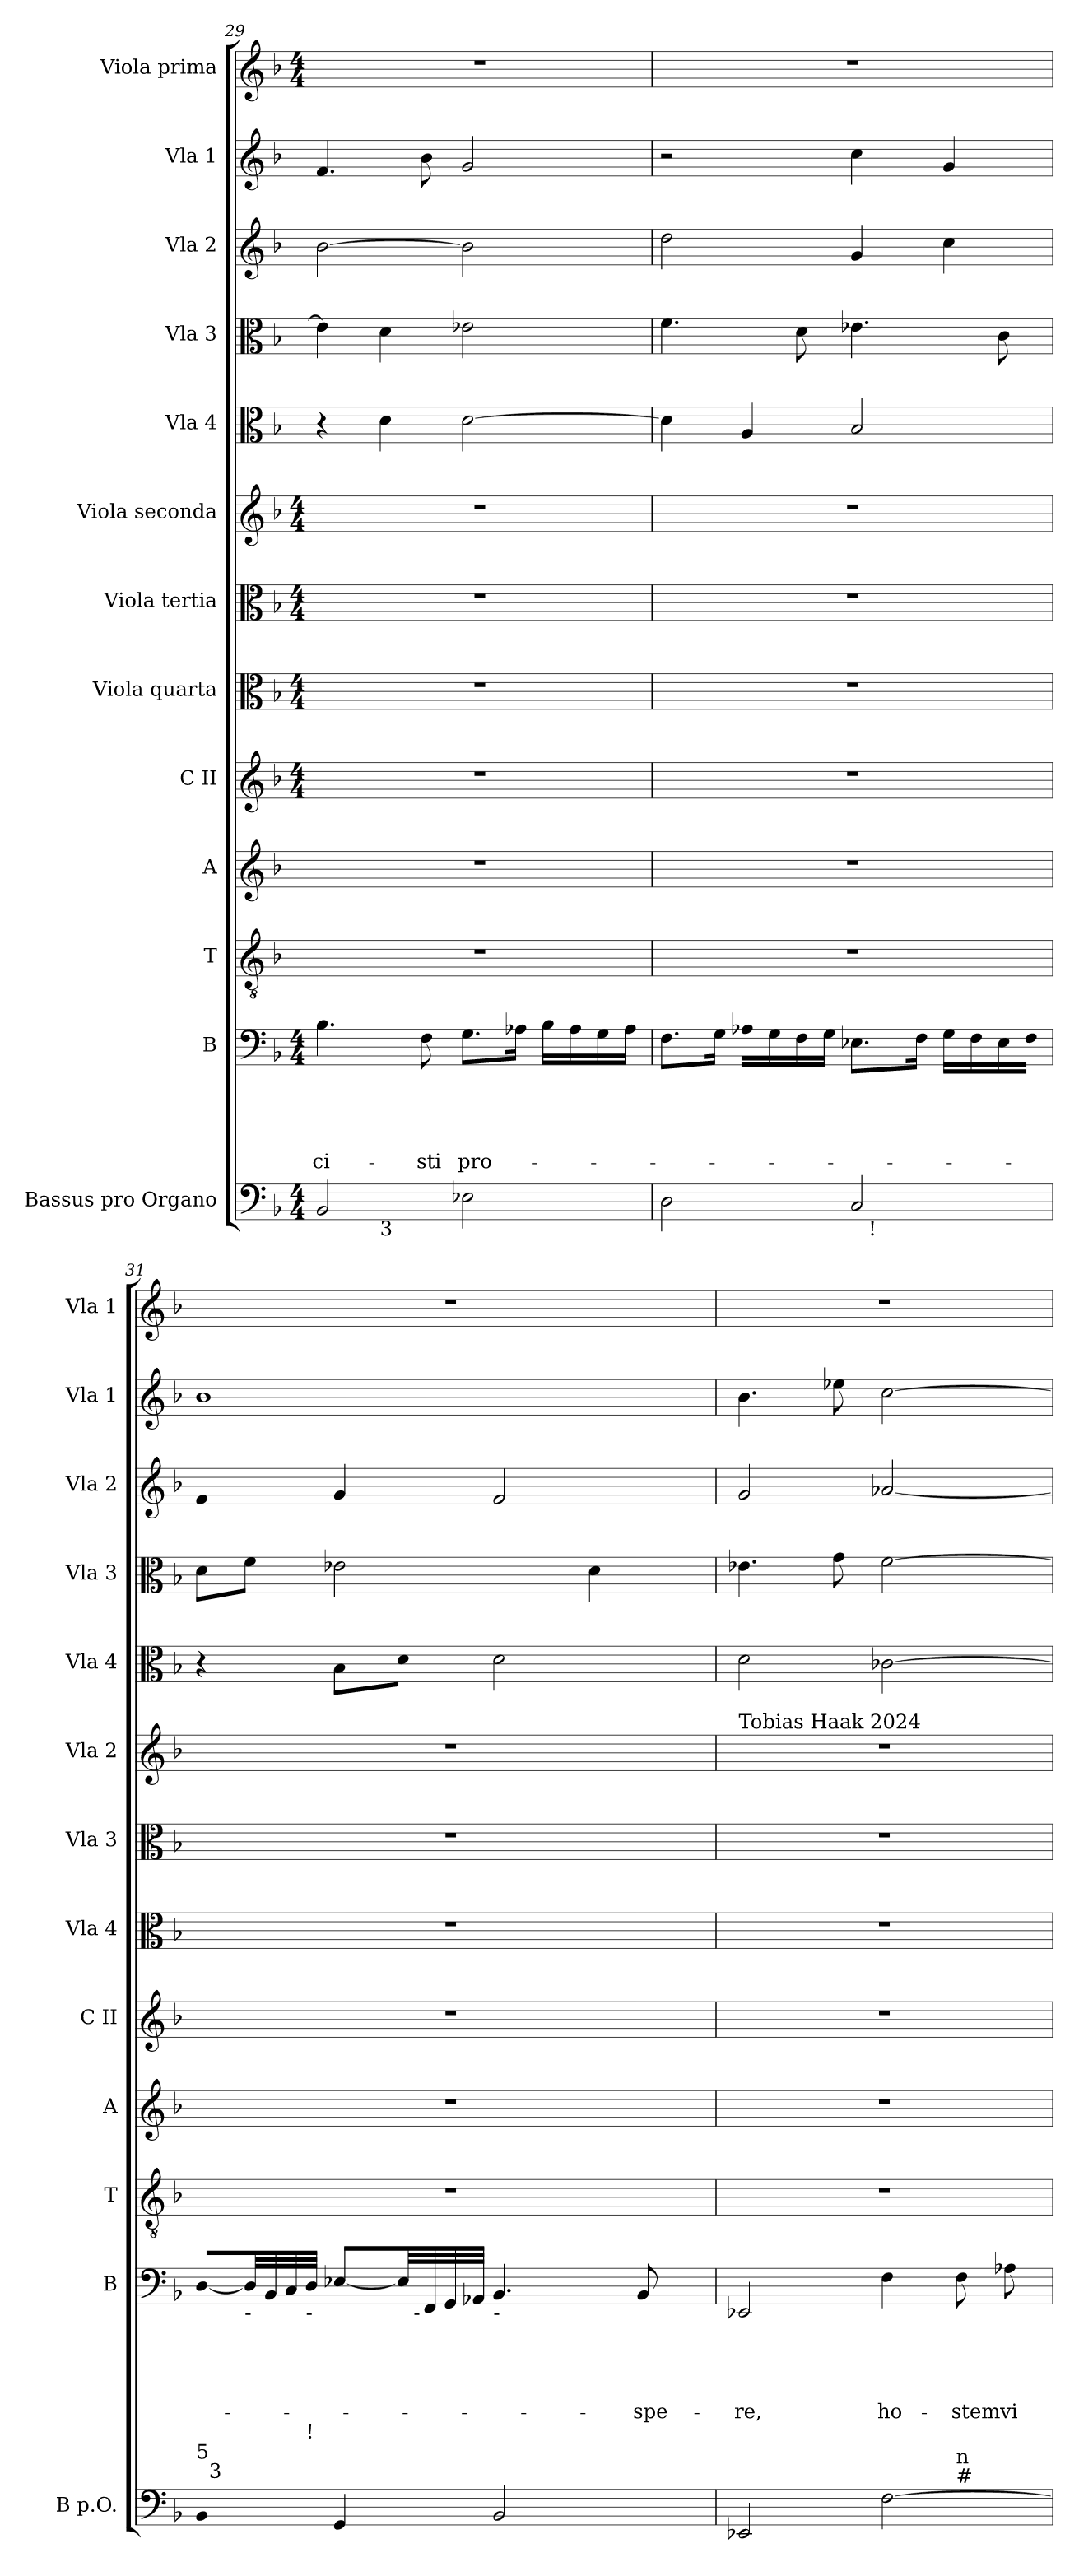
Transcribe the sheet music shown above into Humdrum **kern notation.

**kern	**kern	**text	**text	**text	**text	**text	**kern	**kern	**kern	**kern	**kern	**kern	**kern	**kern	**kern	**kern	**kern
*part13	*part12	*part12	*part12	*part12	*part12	*part12	*part11	*part10	*part9	*part8	*part7	*part6	*part5	*part4	*part3	*part2	*part1
*staff13	*staff12	*staff12	*staff12	*staff12	*staff12	*staff12	*staff11	*staff10	*staff9	*staff8	*staff7	*staff6	*staff5	*staff4	*staff3	*staff2	*staff1
*I"Bassus pro Organo	*I"B	*	*	*	*	*	*I"T	*I"A	*I"C II	*I"Viola quarta	*I"Viola tertia	*I"Viola seconda	*I"Vla 4	*I"Vla 3	*I"Vla 2	*I"Vla 1	*I"Viola prima
*I'B p.O.	*I'B	*	*	*	*	*	*I'T	*I'A	*I'C II	*I'Vla 4	*I'Vla 3	*I'Vla 2	*I'Vla 4	*I'Vla 3	*I'Vla 2	*I'Vla 1	*I'Vla 1
*clefF4	*clefF4	*	*	*	*	*	*clefGv2	*clefG2	*clefG2	*clefC3	*clefC3	*clefG2	*clefC3	*clefC3	*clefG2	*clefG2	*clefG2
*k[b-]	*k[b-]	*	*	*	*	*	*k[b-]	*k[b-]	*k[b-]	*k[b-]	*k[b-]	*k[b-]	*k[b-]	*k[b-]	*k[b-]	*k[b-]	*k[b-]
*F:	*F:	*	*	*	*	*	*F:	*F:	*F:	*F:	*F:	*F:	*F:	*F:	*F:	*F:	*F:
*M4/4	*M4/4	*	*	*	*	*	*	*	*M4/4	*M4/4	*M4/4	*M4/4	*	*	*	*	*M4/4
=29	=29	=29	=29	=29	=29	=29	=29	=29	=29	=29	=29	=29	=29	=29	=29	=29	=29
!	!	!	!	!	!	!LO:LY:b	!	!	!	!	!	!	!	!	!	!	!
*^	*	*	*	*	*	*	*	*	*	*	*	*	*	*	*	*	*
2BB-</	4ryy	4.B-\	.	.	.	.	-ci-	1r	1r	1r	1r	1r	1r	4r	4e-\]	[>2b-\	4.f/	1r
!	!LO:TX:b:t=3	!	!	!	!	!	!	!	!	!	!	!	!	!	!	!	!	!
.	2.ryy	.	.	.	.	.	.	.	.	.	.	.	.	4d\	4d\	.	.	.
!	!	!	!	!	!	!	!LO:LY:b	!	!	!	!	!	!	!	!	!	!	!
.	.	8F\	.	.	.	.	-sti	.	.	.	.	.	.	.	.	.	8b-\	.
!	!	!	!	!	!	!	!LO:LY:b	!	!	!	!	!	!	!	!	!	!	!
2E-X\	.	8.G\L	.	.	.	.	pro-	.	.	.	.	.	.	[>2d\	2e-X\	2b-\]	2g/	.
.	.	16A-X\Jk	.	.	.	.	.	.	.	.	.	.	.	.	.	.	.	.
.	.	16B-\LL	.	.	.	.	.	.	.	.	.	.	.	.	.	.	.	.
.	.	16A-\	.	.	.	.	.	.	.	.	.	.	.	.	.	.	.	.
.	.	16G\	.	.	.	.	.	.	.	.	.	.	.	.	.	.	.	.
.	.	16A-\JJ	.	.	.	.	.	.	.	.	.	.	.	.	.	.	.	.
=30	=30	=30	=30	=30	=30	=30	=30	=30	=30	=30	=30	=30	=30	=30	=30	=30	=30	=30
2D>\	2ryy	8.F\L	.	.	.	.	.	1r	1r	1r	1r	1r	1r	4d\]	4.f\	2dd\	2r	1r
.	.	16G\Jk	.	.	.	.	.	.	.	.	.	.	.	.	.	.	.	.
.	.	16A-X\LL	.	.	.	.	.	.	.	.	.	.	.	4A/	.	.	.	.
.	.	16G\	.	.	.	.	.	.	.	.	.	.	.	.	.	.	.	.
.	.	16F\	.	.	.	.	.	.	.	.	.	.	.	.	8d\	.	.	.
.	.	16G\JJ	.	.	.	.	.	.	.	.	.	.	.	.	.	.	.	.
2C/	32ryy	8.E-X\L	.	.	.	.	.	.	.	.	.	.	.	2B-/	4.e-X\	4g/	4cc\	.
!	!LO:TX:b:t=!	!	!	!	!	!	!	!	!	!	!	!	!	!	!	!	!	!
.	4...ryy	.	.	.	.	.	.	.	.	.	.	.	.	.	.	.	.	.
.	.	16F\Jk	.	.	.	.	.	.	.	.	.	.	.	.	.	.	.	.
.	.	16G\LL	.	.	.	.	.	.	.	.	.	.	.	.	.	4cc\	4g/	.
.	.	16F\	.	.	.	.	.	.	.	.	.	.	.	.	.	.	.	.
.	.	16E-\	.	.	.	.	.	.	.	.	.	.	.	.	8c\	.	.	.
.	.	16F\JJ	.	.	.	.	.	.	.	.	.	.	.	.	.	.	.	.
!!LO:PB:g=z
=31	=31	=31	=31	=31	=31	=31	=31	=31	=31	=31	=31	=31	=31	=31	=31	=31	=31	=31
!LO:TX:a:t=5\n                              3	!	!	!	!	!	!	!	!	!	!	!	!	!	!	!	!	!	!
*	*	*^	*	*	*	*	*	*	*	*	*	*	*	*	*	*	*	*
4BB-/	8..ryy	[<8D/L	3ryy	.	.	.	.	.	1r	1r	1r	1r	1r	1r	4r	8d\L	4f/	1b-	1r
!	!	!LO:TX:b:t=-	!	!	!	!	!	!	!	!	!	!	!	!	!	!	!	!	!
.	.	32D/LL]	.	.	.	.	.	.	.	.	.	.	.	.	.	8f\J	.	.	.
.	.	32BB-/	.	.	.	.	.	.	.	.	.	.	.	.	.	.	.	.	.
.	.	32C/	.	.	.	.	.	.	.	.	.	.	.	.	.	.	.	.	.
!	!	!LO:TX:b:t=-	!	!	!	!	!	!	!	!	!	!	!	!	!	!	!	!	!
!	!LO:TX:a:t=!	!	!	!	!	!	!	!	!	!	!	!	!	!	!	!	!	!	!
.	2ryy	32D/JJJ	.	.	.	.	.	.	.	.	.	.	.	.	.	.	.	.	.
4GG</	.	[<8E-X/L	.	.	.	.	.	.	.	.	.	.	.	.	8B-\L	2e-X\	4g/	.	.
.	.	.	24.ryy	.	.	.	.	.	.	.	.	.	.	.	.	.	.	.	.
.	.	32E-/LL]	.	.	.	.	.	.	.	.	.	.	.	.	8d\J	.	.	.	.
!	!	!	!LO:TX:b:t=-	!	!	!	!	!	!	!	!	!	!	!	!	!	!	!	!
.	.	.	3ryy	.	.	.	.	.	.	.	.	.	.	.	.	.	.	.	.
.	.	32FF/	.	.	.	.	.	.	.	.	.	.	.	.	.	.	.	.	.
.	.	32GG/	.	.	.	.	.	.	.	.	.	.	.	.	.	.	.	.	.
.	.	32AA-X/JJJ	.	.	.	.	.	.	.	.	.	.	.	.	.	.	.	.	.
!	!	!LO:TX:b:t=-	!	!	!	!	!	!	!	!	!	!	!	!	!	!	!	!	!
2BB-</	.	4.BB-/	.	.	.	.	.	.	.	.	.	.	.	.	2d\	.	2f/	.	.
.	4ryy	.	.	.	.	.	.	.	.	.	.	.	.	.	.	.	.	.	.
.	.	.	6ryy	.	.	.	.	.	.	.	.	.	.	.	.	.	.	.	.
.	.	.	.	.	.	.	.	.	.	.	.	.	.	.	.	4d\	.	.	.
!	!	!	!	!	!	!	!	!LO:LY:b	!	!	!	!	!	!	!	!	!	!	!
.	.	8BB-/	.	.	.	.	.	-spe-	.	.	.	.	.	.	.	.	.	.	.
.	.	.	12ryy	.	.	.	.	.	.	.	.	.	.	.	.	.	.	.	.
.	32ryy	.	.	.	.	.	.	.	.	.	.	.	.	.	.	.	.	.	.
.	.	.	48ryy	.	.	.	.	.	.	.	.	.	.	.	.	.	.	.	.
=32	=32	=32	=32	=32	=32	=32	=32	=32	=32	=32	=32	=32	=32	=32	=32	=32	=32	=32	=32
!	!	!	!	!	!	!	!	!	!	!	!	!	!	!LO:TX:a:t=Tobias Haak 2024	!	!	!	!	!
!	!	!	!	!	!	!	!	!LO:LY:b	!	!	!	!	!	!	!	!	!	!	!
*	*	*v	*v	*	*	*	*	*	*	*	*	*	*	*	*	*	*	*	*
2EE-X/	2.ryy	2EE-X/	.	.	.	.	-re,	1r	1r	1r	1r	1r	1r	2d\	4.e-X\	2g/	4.b-\	1r
.	.	.	.	.	.	.	.	.	.	.	.	.	.	.	8g\	.	8ee-X\	.
!	!	!	!	!	!	!	!LO:LY:b	!	!	!	!	!	!	!	!	!	!	!
[>2F\	.	4F\	.	.	.	.	ho-	.	.	.	.	.	.	[>2c-X\	[>2f\	[<2a-X/	[>2cc\	.
!	!LO:TX:a:t=n\n#	!	!	!	!	!	!	!	!	!	!	!	!	!	!	!	!	!
!	!	!	!	!	!	!	!LO:LY:b	!	!	!	!	!	!	!	!	!	!	!
.	4ryy	8F\	.	.	.	.	-stem	.	.	.	.	.	.	.	.	.	.	.
!	!	!	!	!	!	!	!LO:LY:b	!	!	!	!	!	!	!	!	!	!	!
.	.	8A-X\	.	.	.	.	vi-	.	.	.	.	.	.	.	.	.	.	.
*v	*v	*	*	*	*	*	*	*	*	*	*	*	*	*	*	*	*	*
=	=	=	=	=	=	=	=	=	=	=	=	=	=	=	=	=	=
*-	*-	*-	*-	*-	*-	*-	*-	*-	*-	*-	*-	*-	*-	*-	*-	*-	*-
